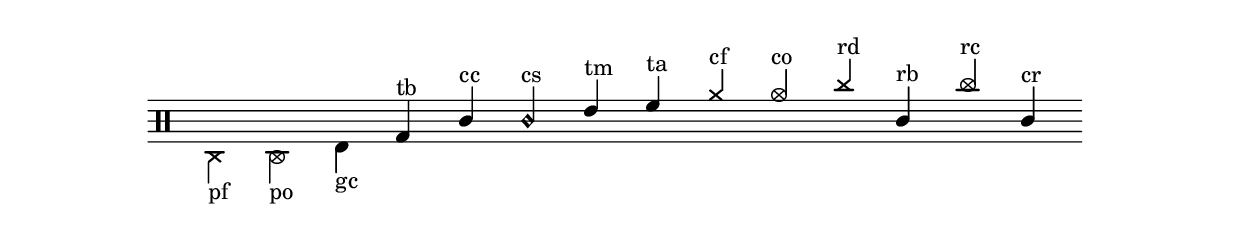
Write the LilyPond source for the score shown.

\version "2.20.0"
\include "../../0_drum_style_perso.ly"

up = \drummode { 
  \omit Score.BarLine
  \override Staff.TimeSignature.stencil = ##f
  \override Script.Y-offset = #'-1.1
  s s s s s s
  tomfl-"tb" s sn-"cc" s ss-"cs" s tomml-"tm" s tomh-"ta" s hh-"cf" s
  hho-"co" s cymr-"rd" s rb-"rb" s cymc-"rc" s cyms-"cr" s 
}

down = \drummode {
  \override Staff.TimeSignature.stencil = ##f
  hhp-"pf" s hhho-"po" s bd-"gc" s
}

\score {
  <<
	\new DrumStaff
	<<
	  \set DrumStaff.drumStyleTable = #(alist->hash-table mydrums)
	  \new DrumVoice { \voiceOne \up }
	  \new DrumVoice { \voiceTwo \down }
	>>
  >>
}
